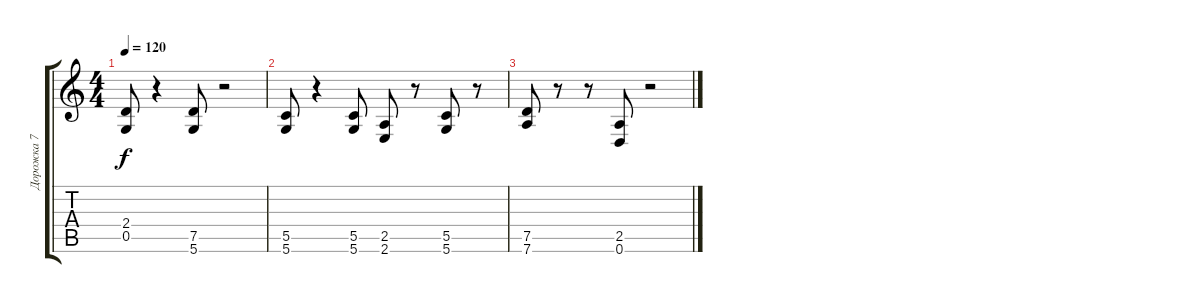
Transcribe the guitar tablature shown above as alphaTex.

\track ("Дорожка 7" "Дорожка 7") {instrument distortionguitar}
\staff {score tabs}
\tuning (D4 A3 F3 C3 G2 D2) {hide}
\ts (4 4)
\tempo 120
\clef g2
\ks c
(2.4 0.5).8{dy f} r.4 (7.5 5.6).8 r.2 |
(5.5 5.6).8 r.4 (5.5 5.6).8 (2.5 2.6).8 r.8 (5.5 5.6).8 r.8 |
(7.5 7.6).8 r.8 r.8 (2.5 0.6).8 r.2
